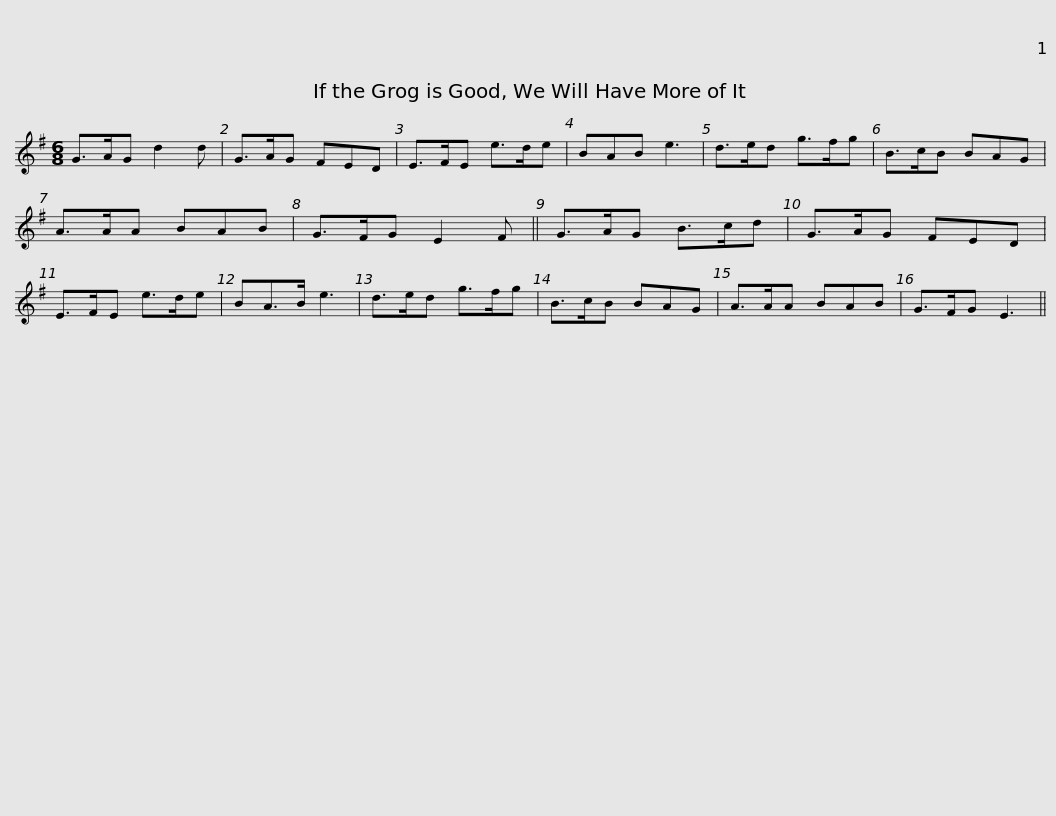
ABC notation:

X:1
L:1/8
M:6/8
I:linebreak $
K:G
V:1 treble
V:1
 G>AG d2 d | G>AG FED | E>FE e>de | BAB e3 | d>ed g>fg | %5
 B>cB BAG | A>AA BAB |$ G>FG E2 F || G>AG B>cd | G>AG FED | %10
 E>FE e>de | BA>B e3 | d>ed g>fg | B>cB BAG |$ A>AA BAB | %15
 G>FG E3 || %16
